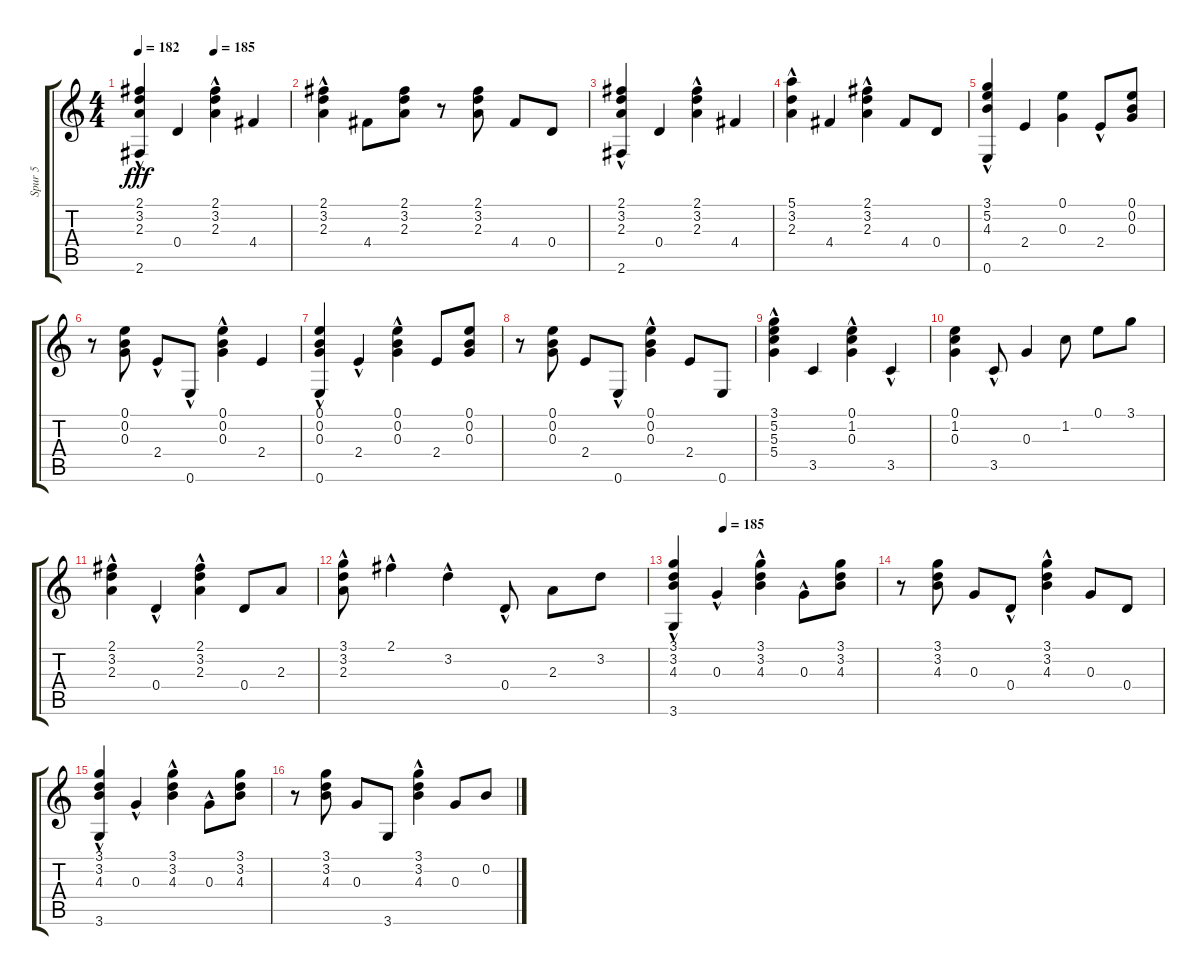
\track ("Spur 5" "Spur 5") {instrument acousticguitarsteel}
\staff {score tabs}
\tuning (E4 B3 G3 D3 A2 E2) {hide}
\ts (4 4)
\tempo 182
\tempo (185 0.5)
\clef g2
\ks c
(2.1{hac} 3.2{hac} 2.3{hac} 2.6).4{dy fff} 0.4.4 (2.1{hac} 3.2{hac} 2.3{hac}).4 4.4.4 |
(2.1{hac} 3.2 2.3).4 4.4.8 (2.1 3.2 2.3).8 r.8 (2.1 3.2 2.3).8 4.4.8 0.4.8 |
(2.1 3.2{hac} 2.3{hac} 2.6).4 0.4.4 (2.1{hac} 3.2{hac} 2.3{hac}).4 4.4.4 |
(5.1{hac} 3.2 2.3).4 4.4.4 (2.1{hac} 3.2{hac} 2.3).4 4.4.8 0.4.8 |
(3.1 5.2{hac} 4.3{hac} 0.6).4 2.4.4 (0.1 0.3).4 2.4{hac}.8 (0.1 0.2 0.3).8 |
r.8 (0.1 0.2 0.3).8 2.4{hac}.8 0.6{hac}.8 (0.1 0.2 0.3{hac}).4 2.4.4 |
(0.1{hac} 0.2{hac} 0.3{hac} 0.6).4 2.4{hac}.4 (0.1{hac} 0.2 0.3).4 2.4.8 (0.1 0.2 0.3).8 |
r.8 (0.1 0.2 0.3).8 2.4.8 0.6{hac}.8 (0.1{hac} 0.2{hac} 0.3{hac}).4 2.4.8 0.6.8 |
(3.1 5.2{hac} 5.3{hac} 5.4{hac}).4 3.5.4 (0.1{hac} 1.2{hac} 0.3).4 3.5{hac}.4 |
(0.1 1.2 0.3).4 3.5{hac}.8 0.3.4 1.2.8 0.1.8 3.1.8 |
(2.1{hac} 3.2{hac} 2.3{hac}).4 0.4{hac}.4 (2.1 3.2{hac} 2.3).4 0.4.8 2.3.8 |
(3.1{hac} 3.2 2.3).8 2.1{hac}.4 3.2{hac}.4 0.4{hac}.8 2.3.8 3.2.8 |
\tempo (185 0.25)
(3.1{hac} 3.2{hac} 4.3 3.6).4 0.3{hac}.4 (3.1{hac} 3.2{hac} 4.3{hac}).4 0.3{hac}.8 (3.1 3.2 4.3).8 |
r.8 (3.1 3.2 4.3).8 0.3.8 0.4{hac}.8 (3.1 3.2 4.3{hac}).4 0.3.8 0.4.8 |
(3.1{hac} 3.2{hac} 4.3{hac} 3.6).4 0.3{hac}.4 (3.1{hac} 3.2 4.3).4 0.3{hac}.8 (3.1 3.2 4.3).8 |
r.8 (3.1 3.2 4.3).8 0.3.8 3.6.8 (3.1 3.2{hac} 4.3).4 0.3.8 0.2.8
